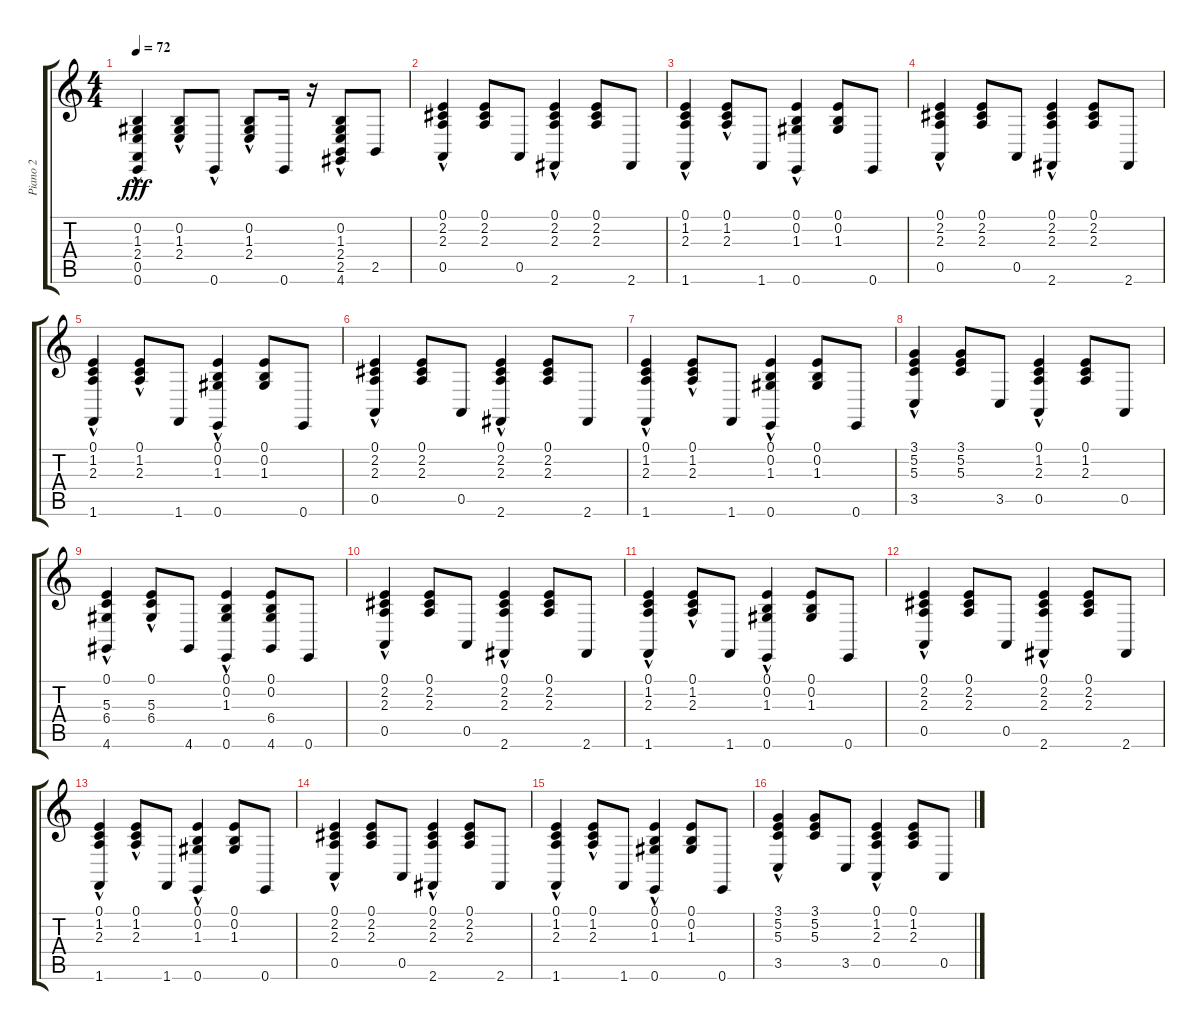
\track ("Piano 2" "Piano 2") {instrument acousticgrandpiano}
\staff {score tabs}
\tuning (E4 B3 G3 D3 A2 E2) {hide}
\ts (4 4)
\tempo 72
\clef g2
\ks c
(0.2{hac} 1.3{hac} 2.4{hac} 0.5{hac} 0.6).4{dy fff} (0.2{hac} 1.3{hac} 2.4{hac}).8 0.6{hac}.8 (0.2{hac} 1.3{hac} 2.4{hac}).8 0.6.16 r.16 (0.2 1.3 2.4 2.5{hac} 4.6{hac}).8 2.5.8 |
(0.1 2.2 2.3 0.5{hac}).4 (0.1 2.2 2.3).8 0.5.8 (0.1{hac} 2.2{hac} 2.3{hac} 2.6).4 (0.1 2.2 2.3).8 2.6.8 |
(0.1 1.2 2.3 1.6{hac}).4 (0.1{hac} 1.2{hac} 2.3).8 1.6.8 (0.1{hac} 0.2 1.3{hac} 0.6).4 (0.1 0.2 1.3).8 0.6.8 |
(0.1 2.2 2.3 0.5{hac}).4 (0.1 2.2 2.3).8 0.5.8 (0.1{hac} 2.2{hac} 2.3{hac} 2.6).4 (0.1 2.2 2.3).8 2.6.8 |
(0.1 1.2 2.3 1.6{hac}).4 (0.1{hac} 1.2{hac} 2.3).8 1.6.8 (0.1{hac} 0.2 1.3{hac} 0.6).4 (0.1 0.2 1.3).8 0.6.8 |
(0.1 2.2 2.3 0.5{hac}).4 (0.1 2.2 2.3).8 0.5.8 (0.1{hac} 2.2{hac} 2.3{hac} 2.6).4 (0.1 2.2 2.3).8 2.6.8 |
(0.1 1.2 2.3 1.6{hac}).4 (0.1{hac} 1.2{hac} 2.3).8 1.6.8 (0.1{hac} 0.2 1.3{hac} 0.6).4 (0.1 0.2 1.3).8 0.6.8 |
(3.1 5.2 5.3 3.5{hac}).4 (3.1 5.2 5.3).8 3.5.8 (0.1{hac} 1.2{hac} 2.3{hac} 0.5).4 (0.1 1.2 2.3).8 0.5.8 |
(0.1{hac} 5.3 6.4 4.6).4 (0.1{hac} 5.3 6.4{hac}).8 4.6.8 (0.1{hac} 0.2 1.3 0.6).4 (0.1 0.2 6.4 4.6).8 0.6.8 |
(0.1 2.2 2.3 0.5{hac}).4 (0.1 2.2 2.3).8 0.5.8 (0.1{hac} 2.2{hac} 2.3{hac} 2.6).4 (0.1 2.2 2.3).8 2.6.8 |
(0.1 1.2 2.3 1.6{hac}).4 (0.1{hac} 1.2{hac} 2.3).8 1.6.8 (0.1{hac} 0.2 1.3{hac} 0.6).4 (0.1 0.2 1.3).8 0.6.8 |
(0.1 2.2 2.3 0.5{hac}).4 (0.1 2.2 2.3).8 0.5.8 (0.1{hac} 2.2{hac} 2.3{hac} 2.6).4 (0.1 2.2 2.3).8 2.6.8 |
(0.1 1.2 2.3 1.6{hac}).4 (0.1{hac} 1.2{hac} 2.3).8 1.6.8 (0.1{hac} 0.2 1.3{hac} 0.6).4 (0.1 0.2 1.3).8 0.6.8 |
(0.1 2.2 2.3 0.5{hac}).4 (0.1 2.2 2.3).8 0.5.8 (0.1{hac} 2.2{hac} 2.3{hac} 2.6).4 (0.1 2.2 2.3).8 2.6.8 |
(0.1 1.2 2.3 1.6{hac}).4 (0.1{hac} 1.2{hac} 2.3).8 1.6.8 (0.1{hac} 0.2 1.3{hac} 0.6).4 (0.1 0.2 1.3).8 0.6.8 |
(3.1 5.2 5.3 3.5{hac}).4 (3.1 5.2 5.3).8 3.5.8 (0.1{hac} 1.2{hac} 2.3{hac} 0.5).4 (0.1 1.2 2.3).8 0.5.8
